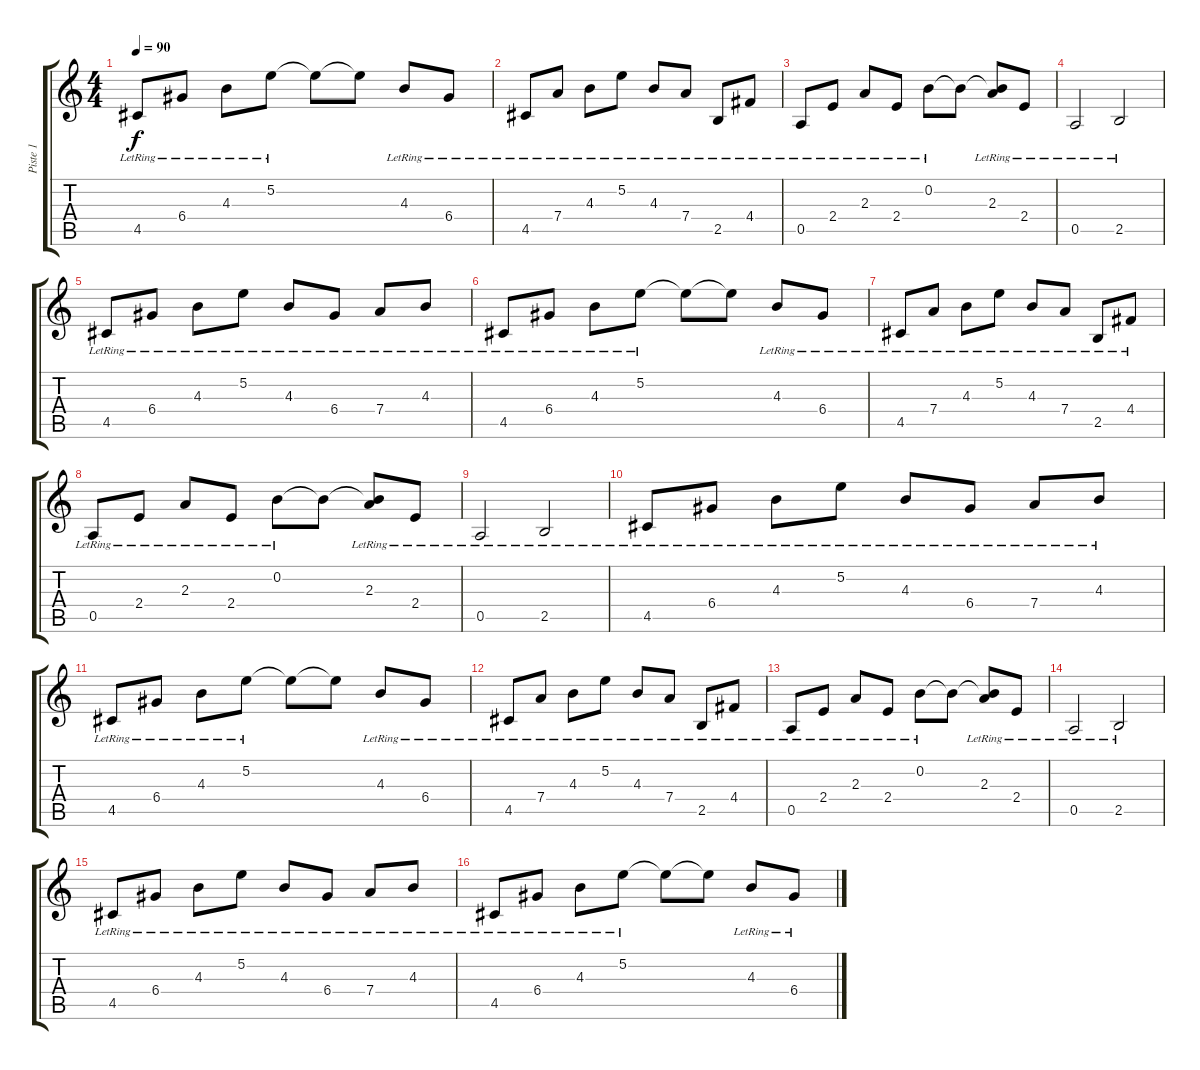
\track ("Piste 1" "Piste 1") {instrument electricguitarclean}
\staff {score tabs}
\tuning (E4 B3 G3 D3 A2 E2) {hide}
\ts (4 4)
\tempo 90
\clef g2
\ks c
4.5{lr}.8{dy f} 6.4{lr}.8 4.3{lr}.8 5.2{lr}.8 5.2{t}.8 5.2{t}.8 4.3{lr}.8 6.4{lr}.8 |
4.5{lr}.8 7.4{lr}.8 4.3{lr}.8 5.2{lr}.8 4.3{lr}.8 7.4{lr}.8 2.5{lr}.8 4.4{lr}.8 |
0.5{lr}.8 2.4{lr}.8 2.3{lr}.8 2.4{lr}.8 0.2{lr}.8 0.2{t}.8 (0.2{t} 2.3{lr}).8 2.4{lr}.8 |
0.5{lr}.2 2.5{lr}.2 |
4.5{lr}.8 6.4{lr}.8 4.3{lr}.8 5.2{lr}.8 4.3{lr}.8 6.4{lr}.8 7.4{lr}.8 4.3{lr}.8 |
4.5{lr}.8 6.4{lr}.8 4.3{lr}.8 5.2{lr}.8 5.2{t}.8 5.2{t}.8 4.3{lr}.8 6.4{lr}.8 |
4.5{lr}.8 7.4{lr}.8 4.3{lr}.8 5.2{lr}.8 4.3{lr}.8 7.4{lr}.8 2.5{lr}.8 4.4{lr}.8 |
0.5{lr}.8 2.4{lr}.8 2.3{lr}.8 2.4{lr}.8 0.2{lr}.8 0.2{t}.8 (0.2{t} 2.3{lr}).8 2.4{lr}.8 |
0.5{lr}.2 2.5{lr}.2 |
4.5{lr}.8 6.4{lr}.8 4.3{lr}.8 5.2{lr}.8 4.3{lr}.8 6.4{lr}.8 7.4{lr}.8 4.3{lr}.8 |
4.5{lr}.8 6.4{lr}.8 4.3{lr}.8 5.2{lr}.8 5.2{t}.8 5.2{t}.8 4.3{lr}.8 6.4{lr}.8 |
4.5{lr}.8 7.4{lr}.8 4.3{lr}.8 5.2{lr}.8 4.3{lr}.8 7.4{lr}.8 2.5{lr}.8 4.4{lr}.8 |
0.5{lr}.8 2.4{lr}.8 2.3{lr}.8 2.4{lr}.8 0.2{lr}.8 0.2{t}.8 (0.2{t} 2.3{lr}).8 2.4{lr}.8 |
0.5{lr}.2 2.5{lr}.2 |
4.5{lr}.8 6.4{lr}.8 4.3{lr}.8 5.2{lr}.8 4.3{lr}.8 6.4{lr}.8 7.4{lr}.8 4.3{lr}.8 |
4.5{lr}.8 6.4{lr}.8 4.3{lr}.8 5.2{lr}.8 5.2{t}.8 5.2{t}.8 4.3{lr}.8 6.4{lr}.8
